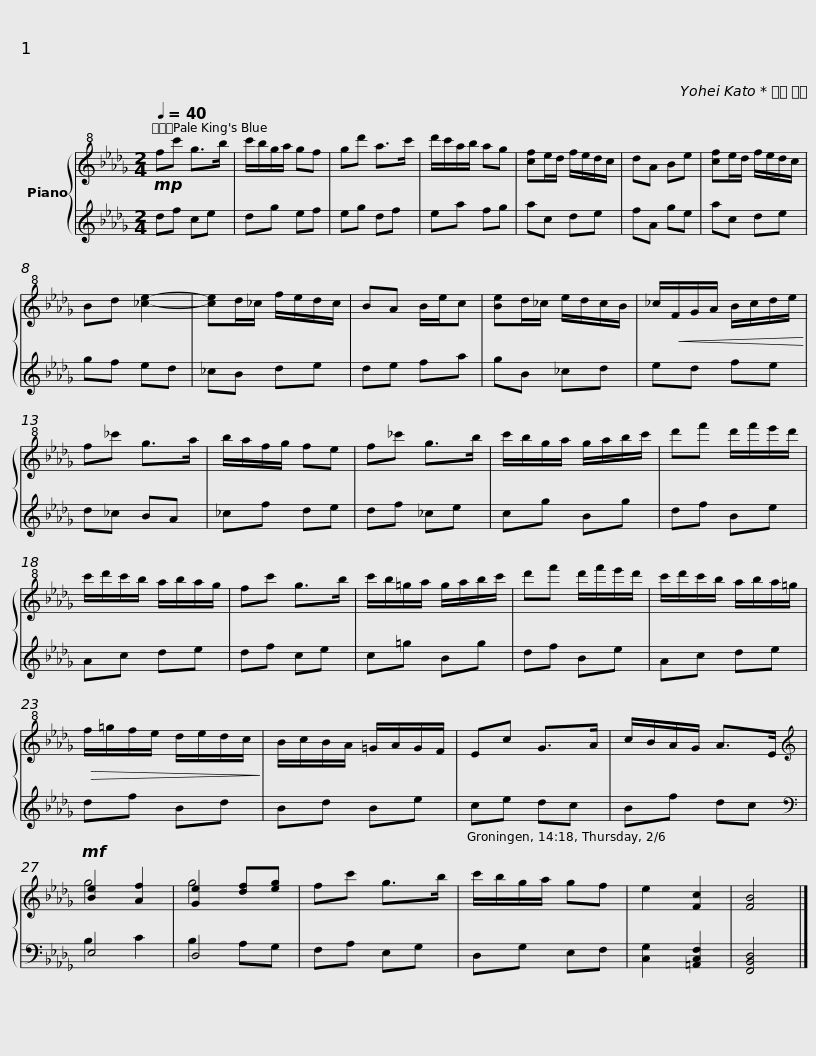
X:1
%%score { ( 1 3 ) | ( 2 4 ) }
L:1/8
Q:1/4=40
M:2/4
I:linebreak $
K:Db
V:1 treble+8
V:3 treble+8
V:2 treble
V:4 treble
V:1
!mp! fc' g>b | c'/b/g/a/ gf | gd' a>c' | d'/c'/a/b/ ag | [cf]e/d/ f/e/d/c/ | %5
 dA Be | [cf]e/d/ f/e/d/c/ |$ Bd [_ce]2- | [ce]d/_c/ f/e/d/c/ | BA B/e/c | %10
 [Be]d/_c/ e/d/c/B/ | _c/!<(!F/G/A/ B/c/d/e/!<)! | f_c' g>a | b/a/f/g/ fe |$ f_c' g>b | %15
 c'/b/g/a/ g/a/b/c'/ | d'f' d'/f'/e'/d'/ | c'/d'/c'/b/ a/b/a/g/ | fc' g>b |$ c'/b/=g/a/ g/a/b/c'/ | %20
 d'f' d'/f'/e'/d'/ | c'/d'/c'/b/ a/b/a/=g/ |!>(! f/=g/f/e/ d/e/d/c/!>)! | B/c/B/A/ =G/A/G/F/ |$ Ec G>A | %25
 c/B/A/G/ A>E |[K:treble]!mf! [Be]2 [Af]2 | [Ge]2 [df][eg] | fc' g>b | c'/b/g/a/ gf | %30
 e2 [Fc]2 | [FB]4 |] %32
V:2
 df ce | dg ef | eg df | ea fg | ac de | %5
 fA ge | ac de |$ gf ed | _cB de | de fa | %10
 gB _cd | ed fe | d_c BA | _cf de |$ df _ce | %15
 cg Bg | df Be | Ac de | df ce |$ c=g Bg | %20
 df Be | Ac de | df Bd | Bd Be |$ ce dc | %25
 Bf dc |[K:bass] E,4 | D,4 | F,A, E,G, | D,G, E,F, | %30
 [C,G,]2 [=A,,C,F,]2 | [F,,B,,D,]4 |] %32
V:3
 x4 | x4 | x4 | x4 | x4 | %5
 x4 | x4 |$ x4 | x4 | x4 | %10
 x4 | x4 | x4 | x4 |$ x4 | %15
 x4 | x4 | x4 | x4 |$ x4 | %20
 x4 | x4 | x4 | x4 |$ x4 | %25
 x4 |[K:treble] g4 | g4 | x4 | x4 | %30
 x4 | x4 |] %32
V:4
 x4 | x4 | x4 | x4 | x4 | %5
 x4 | x4 |$ x4 | x4 | x4 | %10
 x4 | x4 | x4 | x4 |$ x4 | %15
 x4 | x4 | x4 | x4 |$ x4 | %20
 x4 | x4 | x4 | x4 |$ x4 | %25
 x4 |[K:bass] B,2 C2 | B,2 A,G, | x4 | x4 | %30
 x4 | x4 |] %32
